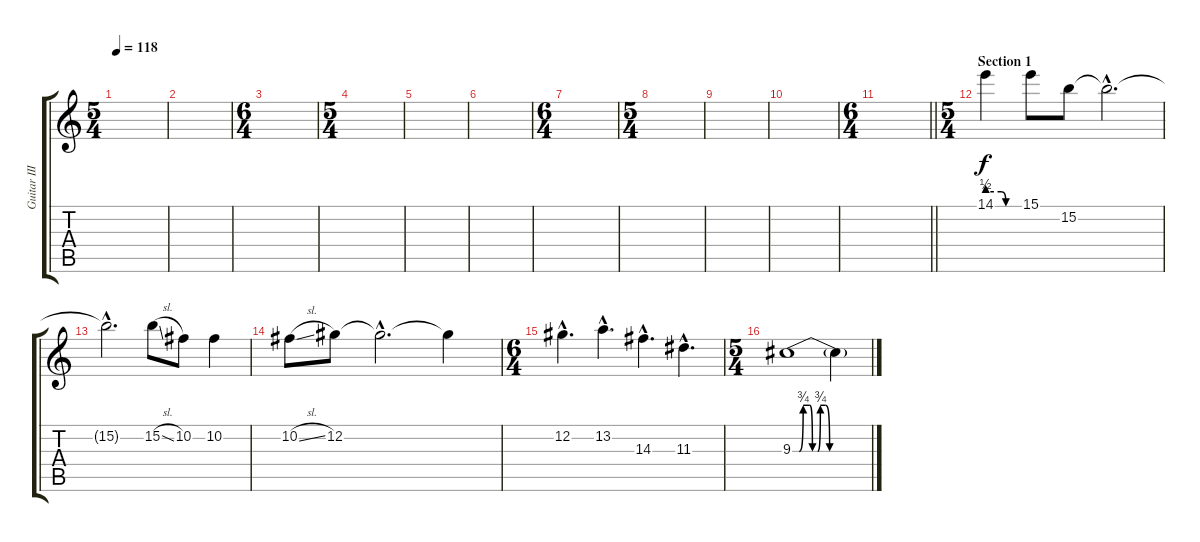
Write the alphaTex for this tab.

\track ("Guitar III" "Guitar III") {instrument distortionguitar}
\staff {score tabs}
\tuning (Db4 Ab3 E3 B2 Gb2 Db2) {hide}
\ts (5 4)
\tempo 118
\clef g2
\ks c
|
|
\ts (6 4)
|
\ts (5 4)
|
|
|
\ts (6 4)
|
\ts (5 4)
|
|
|
\ts (6 4)
\barLineRight lightlight
|
\ts (5 4)
\section ("" "Section 1")
14.1{be (custom 0 2 26 2 35 0 60 0)}.4{volume 10 balance 8} 15.1.8 15.2.8 15.2{hac t}.2{d volume 4} |
15.2{hac t}.2{d} 15.2{sl}.8{volume 10} 10.2.8 10.2.4 |
10.2{sl}.8 12.2.8 12.2{hac t}.2{d} 12.2{t}.4 |
\ts (6 4)
12.2{hac}.4{d} 13.2{hac}.4{d} 14.3{hac}.4{d} 11.3{hac}.4{d} |
\ts (5 4)
9.3{be (custom 0 0 5 0 8 3 13 3 15 0 19 0 21 3 25 3 28 0 60 0)}.1 9.3{t}.4
